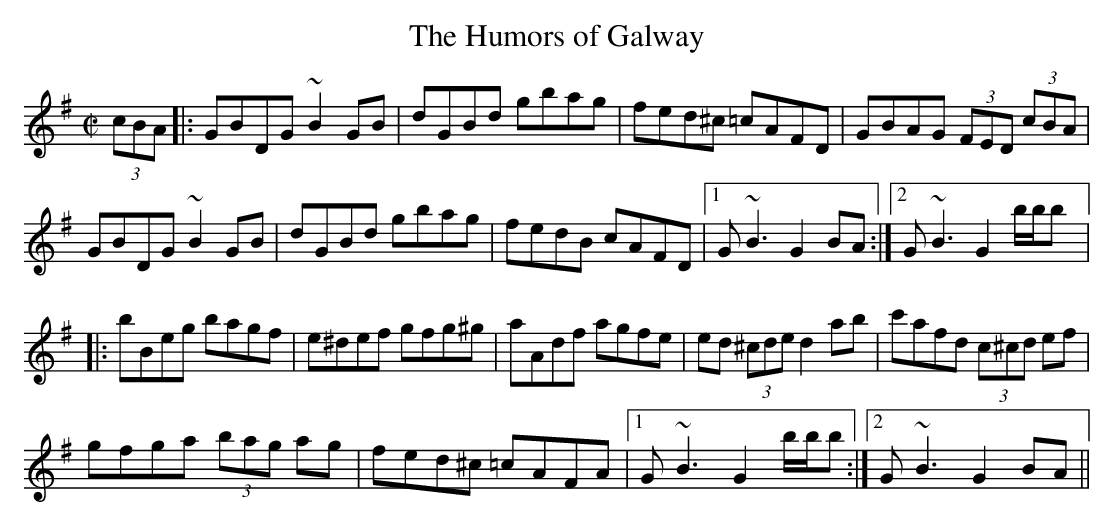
X:1
T:Humors of Galway, The
M:C|
L:1/8
K:G
(3cBA |: GBDG ~B2GB | dGBd gbag | fed^c =cAFD | GBAG (3FED (3cBA |
!GBDG ~B2GB | dGBd gbag | fedB cAFD |1 G~B3 G2BA :|2 G~B3 G2 b/2b/2b |:
!bBeg bagf | e^def gfg^g | aAdf agfe | ed (3^cde d2ab | c'afd (3c^cd ef|
!gfga (3bag ag | fed^c =cAFA |1 G~B3 G2 b/2b/2b :|2 G~B3 G2BA ||
